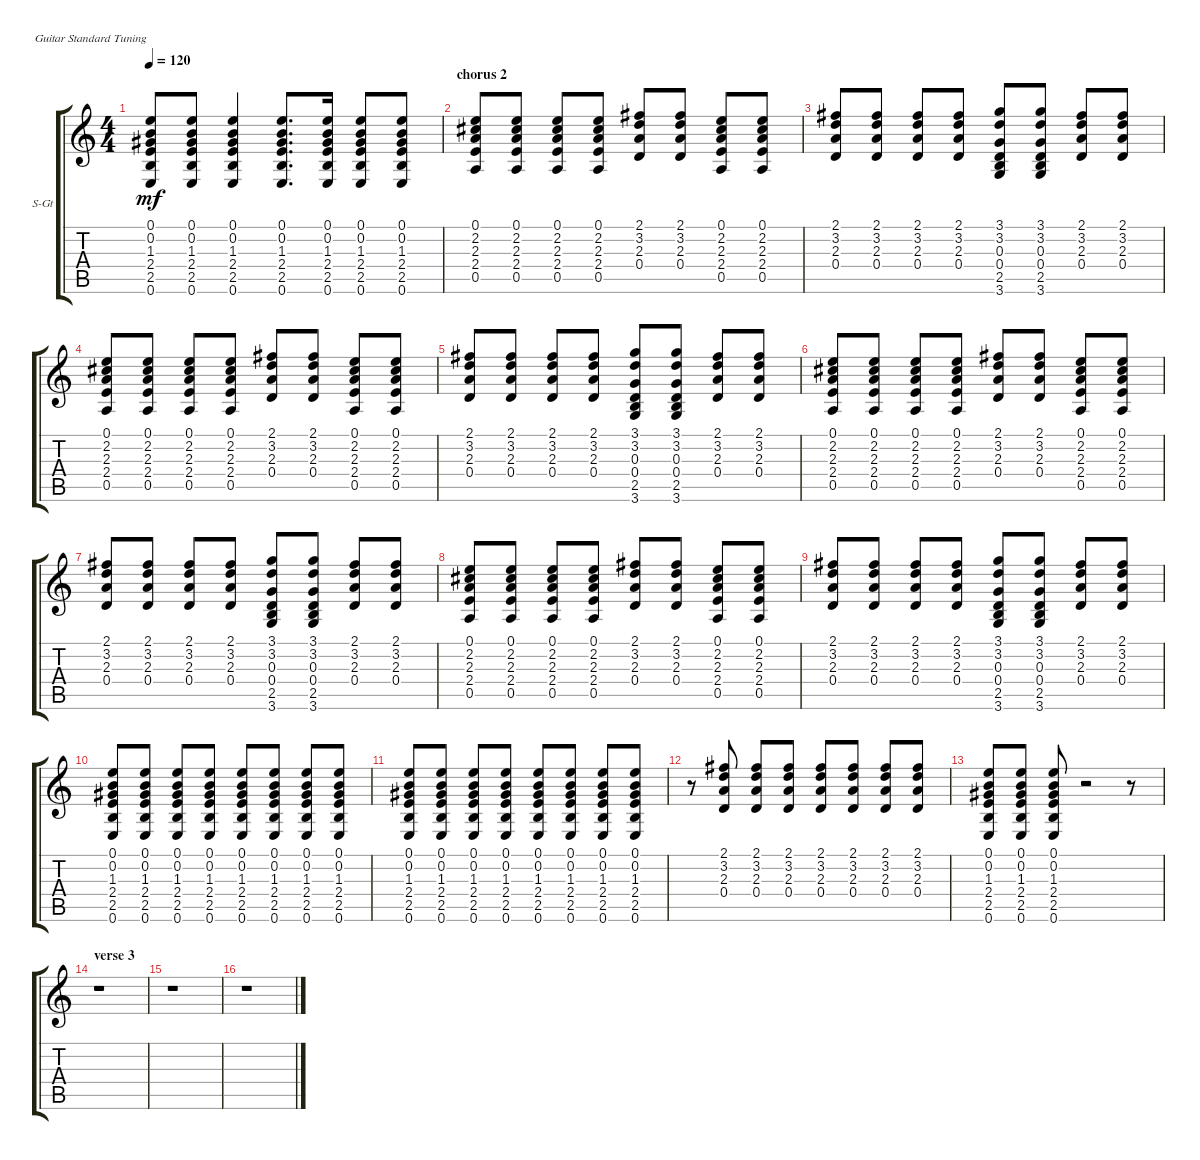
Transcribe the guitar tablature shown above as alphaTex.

\bracketExtendMode groupsimilarinstruments
\firstSystemTrackNameOrientation horizontal
\otherSystemsTrackNameOrientation horizontal
\track ("Guitar 2" "S-Gt") {instrument acousticguitarsteel}
\staff {score tabs}
\tuning (E4 B3 G3 D3 A2 E2)
\ts (4 4)
\tempo 120
\clef g2
\ks c
(0.1 0.2 1.3 2.4 2.5 0.6).8{dy mf} (0.1 0.2 1.3 2.4 2.5 0.6).8 (0.1 0.2 1.3 2.4 2.5 0.6).4 (0.1 0.2 1.3 2.4 2.5 0.6).8{d} (0.1 0.2 1.3 2.4 2.5 0.6).16 (0.1 0.2 1.3 2.4 2.5 0.6).8 (0.1 0.2 1.3 2.4 2.5 0.6).8 |
\section ("" "chorus 2")
(0.1 2.2 2.3 2.4 0.5).8 (0.1 2.2 2.3 2.4 0.5).8 (0.1 2.2 2.3 2.4 0.5).8 (0.1 2.2 2.3 2.4 0.5).8 (2.1 3.2 2.3 0.4).8 (2.1 3.2 2.3 0.4).8 (0.1 2.2 2.3 2.4 0.5).8 (0.1 2.2 2.3 2.4 0.5).8 |
(2.1 3.2 2.3 0.4).8 (2.1 3.2 2.3 0.4).8 (2.1 3.2 2.3 0.4).8 (2.1 3.2 2.3 0.4).8 (3.1 3.2 0.3 0.4 2.5 3.6).8 (3.1 3.2 0.3 0.4 2.5 3.6).8 (2.1 3.2 2.3 0.4).8 (2.1 3.2 2.3 0.4).8 |
(0.1 2.2 2.3 2.4 0.5).8 (0.1 2.2 2.3 2.4 0.5).8 (0.1 2.2 2.3 2.4 0.5).8 (0.1 2.2 2.3 2.4 0.5).8 (2.1 3.2 2.3 0.4).8 (2.1 3.2 2.3 0.4).8 (0.1 2.2 2.3 2.4 0.5).8 (0.1 2.2 2.3 2.4 0.5).8 |
(2.1 3.2 2.3 0.4).8 (2.1 3.2 2.3 0.4).8 (2.1 3.2 2.3 0.4).8 (2.1 3.2 2.3 0.4).8 (3.1 3.2 0.3 0.4 2.5 3.6).8 (3.1 3.2 0.3 0.4 2.5 3.6).8 (2.1 3.2 2.3 0.4).8 (2.1 3.2 2.3 0.4).8 |
(0.1 2.2 2.3 2.4 0.5).8 (0.1 2.2 2.3 2.4 0.5).8 (0.1 2.2 2.3 2.4 0.5).8 (0.1 2.2 2.3 2.4 0.5).8 (2.1 3.2 2.3 0.4).8 (2.1 3.2 2.3 0.4).8 (0.1 2.2 2.3 2.4 0.5).8 (0.1 2.2 2.3 2.4 0.5).8 |
(2.1 3.2 2.3 0.4).8 (2.1 3.2 2.3 0.4).8 (2.1 3.2 2.3 0.4).8 (2.1 3.2 2.3 0.4).8 (3.1 3.2 0.3 0.4 2.5 3.6).8 (3.1 3.2 0.3 0.4 2.5 3.6).8 (2.1 3.2 2.3 0.4).8 (2.1 3.2 2.3 0.4).8 |
(0.1 2.2 2.3 2.4 0.5).8 (0.1 2.2 2.3 2.4 0.5).8 (0.1 2.2 2.3 2.4 0.5).8 (0.1 2.2 2.3 2.4 0.5).8 (2.1 3.2 2.3 0.4).8 (2.1 3.2 2.3 0.4).8 (0.1 2.2 2.3 2.4 0.5).8 (0.1 2.2 2.3 2.4 0.5).8 |
(2.1 3.2 2.3 0.4).8 (2.1 3.2 2.3 0.4).8 (2.1 3.2 2.3 0.4).8 (2.1 3.2 2.3 0.4).8 (3.1 3.2 0.3 0.4 2.5 3.6).8 (3.1 3.2 0.3 0.4 2.5 3.6).8 (2.1 3.2 2.3 0.4).8 (2.1 3.2 2.3 0.4).8 |
(0.1 0.2 1.3 2.4 2.5 0.6).8 (0.1 0.2 1.3 2.4 2.5 0.6).8 (0.1 0.2 1.3 2.4 2.5 0.6).8 (0.1 0.2 1.3 2.4 2.5 0.6).8 (0.1 0.2 1.3 2.4 2.5 0.6).8 (0.1 0.2 1.3 2.4 2.5 0.6).8 (0.1 0.2 1.3 2.4 2.5 0.6).8 (0.1 0.2 1.3 2.4 2.5 0.6).8 |
(0.1 0.2 1.3 2.4 2.5 0.6).8 (0.1 0.2 1.3 2.4 2.5 0.6).8 (0.1 0.2 1.3 2.4 2.5 0.6).8 (0.1 0.2 1.3 2.4 2.5 0.6).8 (0.1 0.2 1.3 2.4 2.5 0.6).8 (0.1 0.2 1.3 2.4 2.5 0.6).8 (0.1 0.2 1.3 2.4 2.5 0.6).8 (0.1 0.2 1.3 2.4 2.5 0.6).8 |
r.8 (2.1 3.2 2.3 0.4).8 (2.1 3.2 2.3 0.4).8 (2.1 3.2 2.3 0.4).8 (2.1 3.2 2.3 0.4).8 (2.1 3.2 2.3 0.4).8 (2.1 3.2 2.3 0.4).8 (2.1 3.2 2.3 0.4).8 |
(0.1 0.2 1.3 2.4 2.5 0.6).8 (0.1 0.2 1.3 2.4 2.5 0.6).8 (0.1 0.2 1.3 2.4 2.5 0.6).8 r.2 r.8 |
\section ("" "verse 3")
r.1 |
r.1 |
r.1
